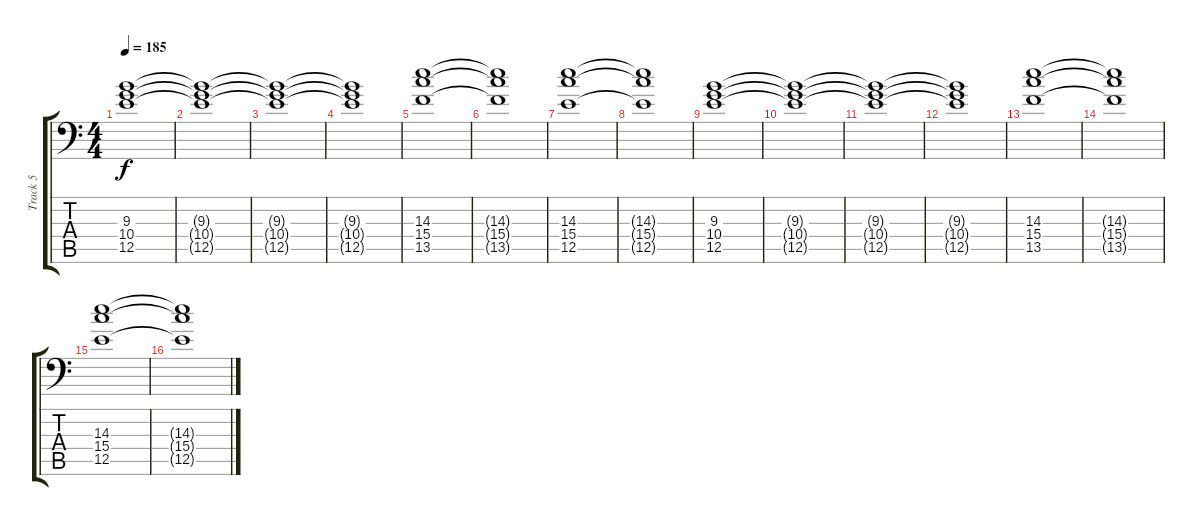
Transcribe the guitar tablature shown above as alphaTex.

\track ("Track 5" "Track 5") {instrument acousticguitarnylon}
\staff {score tabs}
\tuning (B3 Gb3 D3 A2 E2 A1) {hide}
\ts (4 4)
\tempo 185
\clef f4
\ks c
(9.3 10.4 12.5).1{dy f} |
(9.3{t} 10.4{t} 12.5{t}).1 |
(9.3{t} 10.4{t} 12.5{t}).1 |
(9.3{t} 10.4{t} 12.5{t}).1 |
(14.3 15.4 13.5).1 |
(14.3{t} 15.4{t} 13.5{t}).1 |
(14.3 15.4 12.5).1 |
(14.3{t} 15.4{t} 12.5{t}).1 |
(9.3 10.4 12.5).1 |
(9.3{t} 10.4{t} 12.5{t}).1 |
(9.3{t} 10.4{t} 12.5{t}).1 |
(9.3{t} 10.4{t} 12.5{t}).1 |
(14.3 15.4 13.5).1 |
(14.3{t} 15.4{t} 13.5{t}).1 |
(14.3 15.4 12.5).1 |
(14.3{t} 15.4{t} 12.5{t}).1
